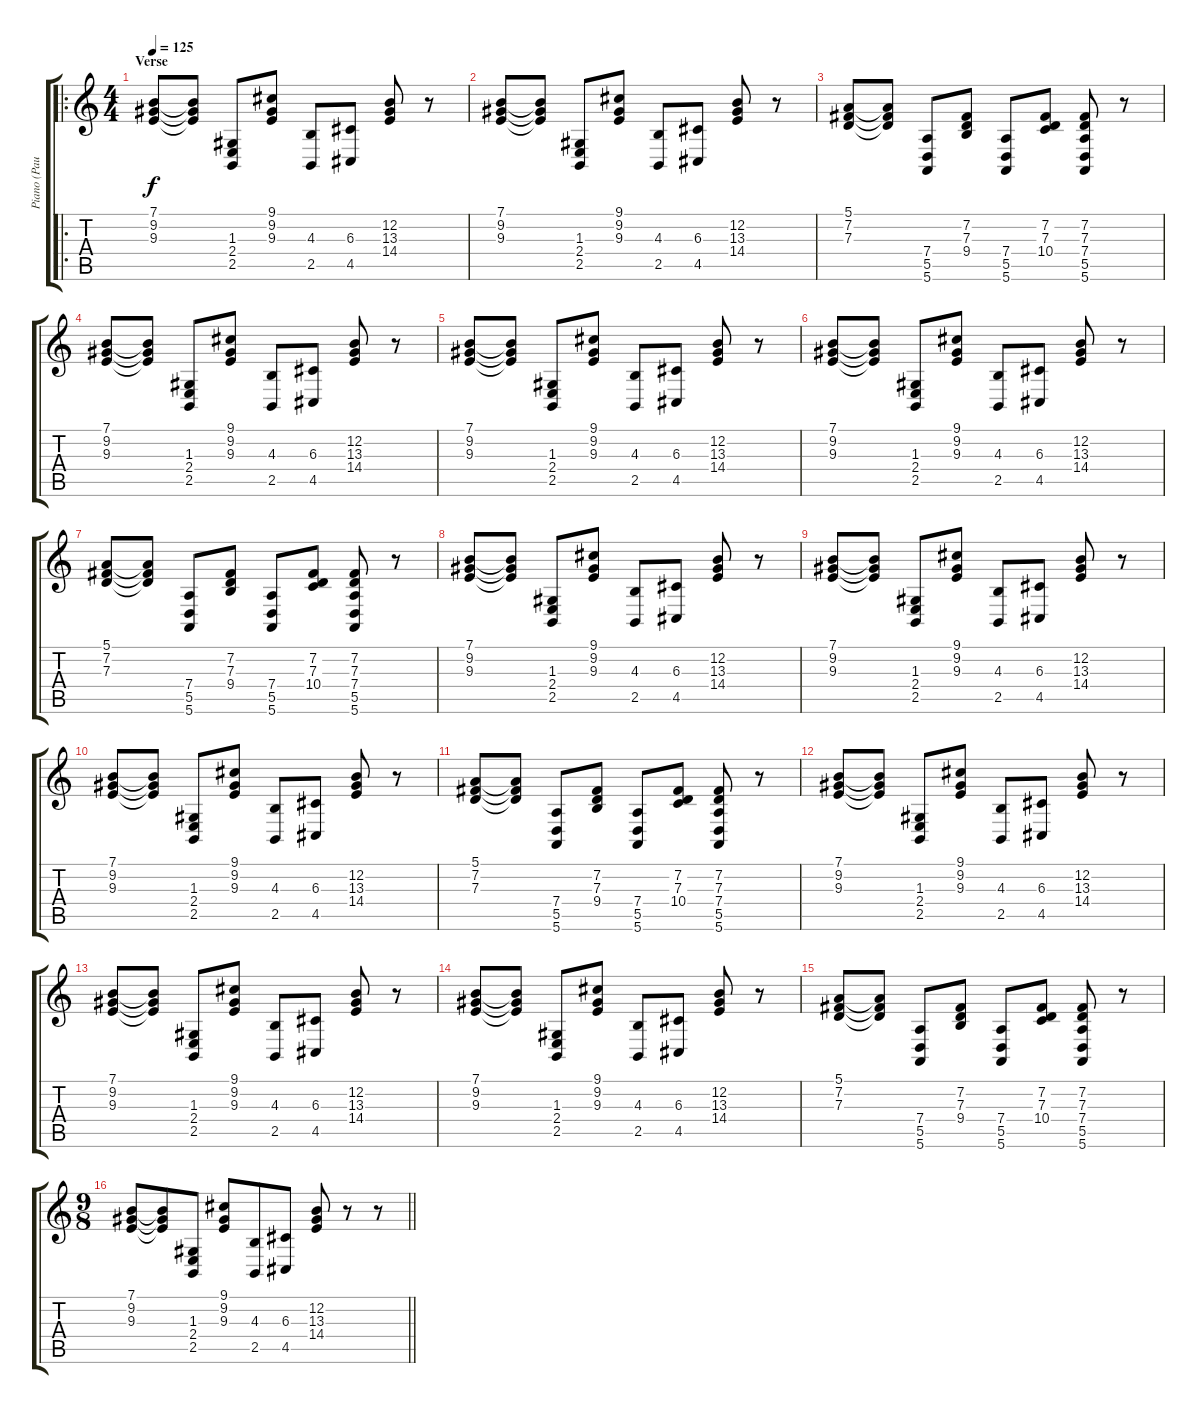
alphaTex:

\track ("Piano (Paul Raymond)" "Piano (Pau") {instrument acousticgrandpiano}
\staff {score tabs}
\tuning (E4 B3 G3 D3 A2 E2) {hide}
\ro
\ts (4 4)
\section ("" "Verse")
\tempo 125
\clef g2
\ks c
(7.1 9.2 9.3).8{dy f} (7.1{t} 9.2{t} 9.3{t}).8 (1.3 2.4 2.5).8 (9.1 9.2 9.3).8 (4.3 2.5).8 (6.3 4.5).8 (12.2 13.3 14.4).8 r.8 |
(7.1 9.2 9.3).8 (7.1{t} 9.2{t} 9.3{t}).8 (1.3 2.4 2.5).8 (9.1 9.2 9.3).8 (4.3 2.5).8 (6.3 4.5).8 (12.2 13.3 14.4).8 r.8 |
(5.1 7.2 7.3).8 (5.1{t} 7.2{t} 7.3{t}).8 (7.4 5.5 5.6).8 (7.2 7.3 9.4).8 (7.4 5.5 5.6).8 (7.2 7.3 10.4).8 (7.2 7.3 7.4 5.5 5.6).8 r.8 |
(7.1 9.2 9.3).8 (7.1{t} 9.2{t} 9.3{t}).8 (1.3 2.4 2.5).8 (9.1 9.2 9.3).8 (4.3 2.5).8 (6.3 4.5).8 (12.2 13.3 14.4).8 r.8 |
(7.1 9.2 9.3).8 (7.1{t} 9.2{t} 9.3{t}).8 (1.3 2.4 2.5).8 (9.1 9.2 9.3).8 (4.3 2.5).8 (6.3 4.5).8 (12.2 13.3 14.4).8 r.8 |
(7.1 9.2 9.3).8 (7.1{t} 9.2{t} 9.3{t}).8 (1.3 2.4 2.5).8 (9.1 9.2 9.3).8 (4.3 2.5).8 (6.3 4.5).8 (12.2 13.3 14.4).8 r.8 |
(5.1 7.2 7.3).8 (5.1{t} 7.2{t} 7.3{t}).8 (7.4 5.5 5.6).8 (7.2 7.3 9.4).8 (7.4 5.5 5.6).8 (7.2 7.3 10.4).8 (7.2 7.3 7.4 5.5 5.6).8 r.8 |
(7.1 9.2 9.3).8 (7.1{t} 9.2{t} 9.3{t}).8 (1.3 2.4 2.5).8 (9.1 9.2 9.3).8 (4.3 2.5).8 (6.3 4.5).8 (12.2 13.3 14.4).8 r.8 |
(7.1 9.2 9.3).8 (7.1{t} 9.2{t} 9.3{t}).8 (1.3 2.4 2.5).8 (9.1 9.2 9.3).8 (4.3 2.5).8 (6.3 4.5).8 (12.2 13.3 14.4).8 r.8 |
(7.1 9.2 9.3).8 (7.1{t} 9.2{t} 9.3{t}).8 (1.3 2.4 2.5).8 (9.1 9.2 9.3).8 (4.3 2.5).8 (6.3 4.5).8 (12.2 13.3 14.4).8 r.8 |
(5.1 7.2 7.3).8 (5.1{t} 7.2{t} 7.3{t}).8 (7.4 5.5 5.6).8 (7.2 7.3 9.4).8 (7.4 5.5 5.6).8 (7.2 7.3 10.4).8 (7.2 7.3 7.4 5.5 5.6).8 r.8 |
(7.1 9.2 9.3).8 (7.1{t} 9.2{t} 9.3{t}).8 (1.3 2.4 2.5).8 (9.1 9.2 9.3).8 (4.3 2.5).8 (6.3 4.5).8 (12.2 13.3 14.4).8 r.8 |
(7.1 9.2 9.3).8 (7.1{t} 9.2{t} 9.3{t}).8 (1.3 2.4 2.5).8 (9.1 9.2 9.3).8 (4.3 2.5).8 (6.3 4.5).8 (12.2 13.3 14.4).8 r.8 |
(7.1 9.2 9.3).8 (7.1{t} 9.2{t} 9.3{t}).8 (1.3 2.4 2.5).8 (9.1 9.2 9.3).8 (4.3 2.5).8 (6.3 4.5).8 (12.2 13.3 14.4).8 r.8 |
(5.1 7.2 7.3).8 (5.1{t} 7.2{t} 7.3{t}).8 (7.4 5.5 5.6).8 (7.2 7.3 9.4).8 (7.4 5.5 5.6).8 (7.2 7.3 10.4).8 (7.2 7.3 7.4 5.5 5.6).8 r.8 |
\ts (9 8)
\barLineRight lightlight
(7.1 9.2 9.3).8 (7.1{t} 9.2{t} 9.3{t}).8 (1.3 2.4 2.5).8 (9.1 9.2 9.3).8 (4.3 2.5).8 (6.3 4.5).8 (12.2 13.3 14.4).8 r.8 r.8
